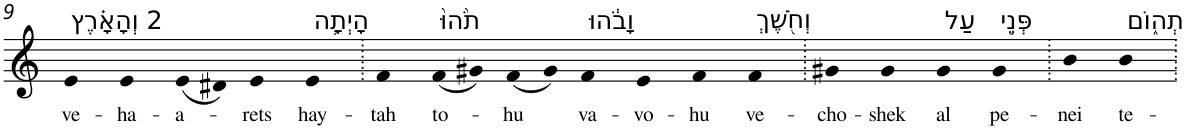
**kern	**text
*part1	*part1
*staff1	*staff1
*I"Piano	*
*I'Pno	*
!!LO:PB:g=z
*clefG2	*
*k[]	*
=9	=9
!LO:TX:a:t=2 וְהָאָ֗רֶץ	!
!	!LO:LY:b
4e	ve-
!	!LO:LY:b
4e	-ha-
!	!LO:LY:b
(8e	-a-
8d#X)	.
!	!LO:LY:b
4e	-rets
!LO:TX:a:t=הָיְתָ֥ה	!
!	!LO:LY:b
4e	hay-
=10.	=10.
!	!LO:LY:b
4f	-tah
!LO:TX:a:t=תֹ֙הוּ֙	!
!	!LO:LY:b
(8f	to-
8g#X)	.
!	!LO:LY:b
(8f	-hu
8g#)	.
!LO:TX:a:t=וָבֹ֔הוּ	!
!	!LO:LY:b
4f	va-
!	!LO:LY:b
4e	-vo-
!	!LO:LY:b
4f	-hu
!LO:TX:a:t=וְחֹ֖שֶׁךְ	!
!	!LO:LY:b
4f	ve-
=11.	=11.
!	!LO:LY:b
4g#X	-cho-
!	!LO:LY:b
4g#	-shek
!LO:TX:a:t=עַל	!
!	!LO:LY:b
4g#	al
!LO:TX:a:t=פְּנֵ֣י	!
!	!LO:LY:b
4g#	pe-
=12.	=12.
!	!LO:LY:b
4b	-nei
!LO:TX:a:t=תְה֑וֹם	!
!	!LO:LY:b
4b	te-
=.	=.
*-	*-
